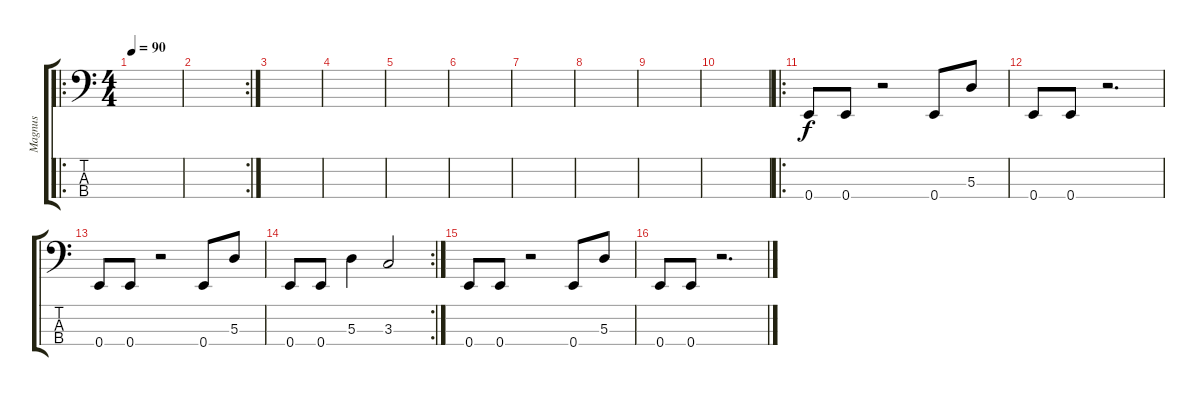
\track ("Magnus" "Magnus") {instrument electricbasspick}
\staff {score tabs}
\tuning (G2 D2 A1 E1) {hide}
\ro
\ts (4 4)
\tempo 90
\clef f4
\ks c
|
\rc 2
|
|
|
|
|
|
|
|
|
\ro
0.4.8 0.4.8 r.2 0.4.8 5.3.8 |
0.4.8 0.4.8 r.2{d} |
0.4.8 0.4.8 r.2 0.4.8 5.3.8 |
\rc 2
0.4.8 0.4.8 5.3.4 3.3.2 |
0.4.8 0.4.8 r.2 0.4.8 5.3.8 |
0.4.8 0.4.8 r.2{d}
